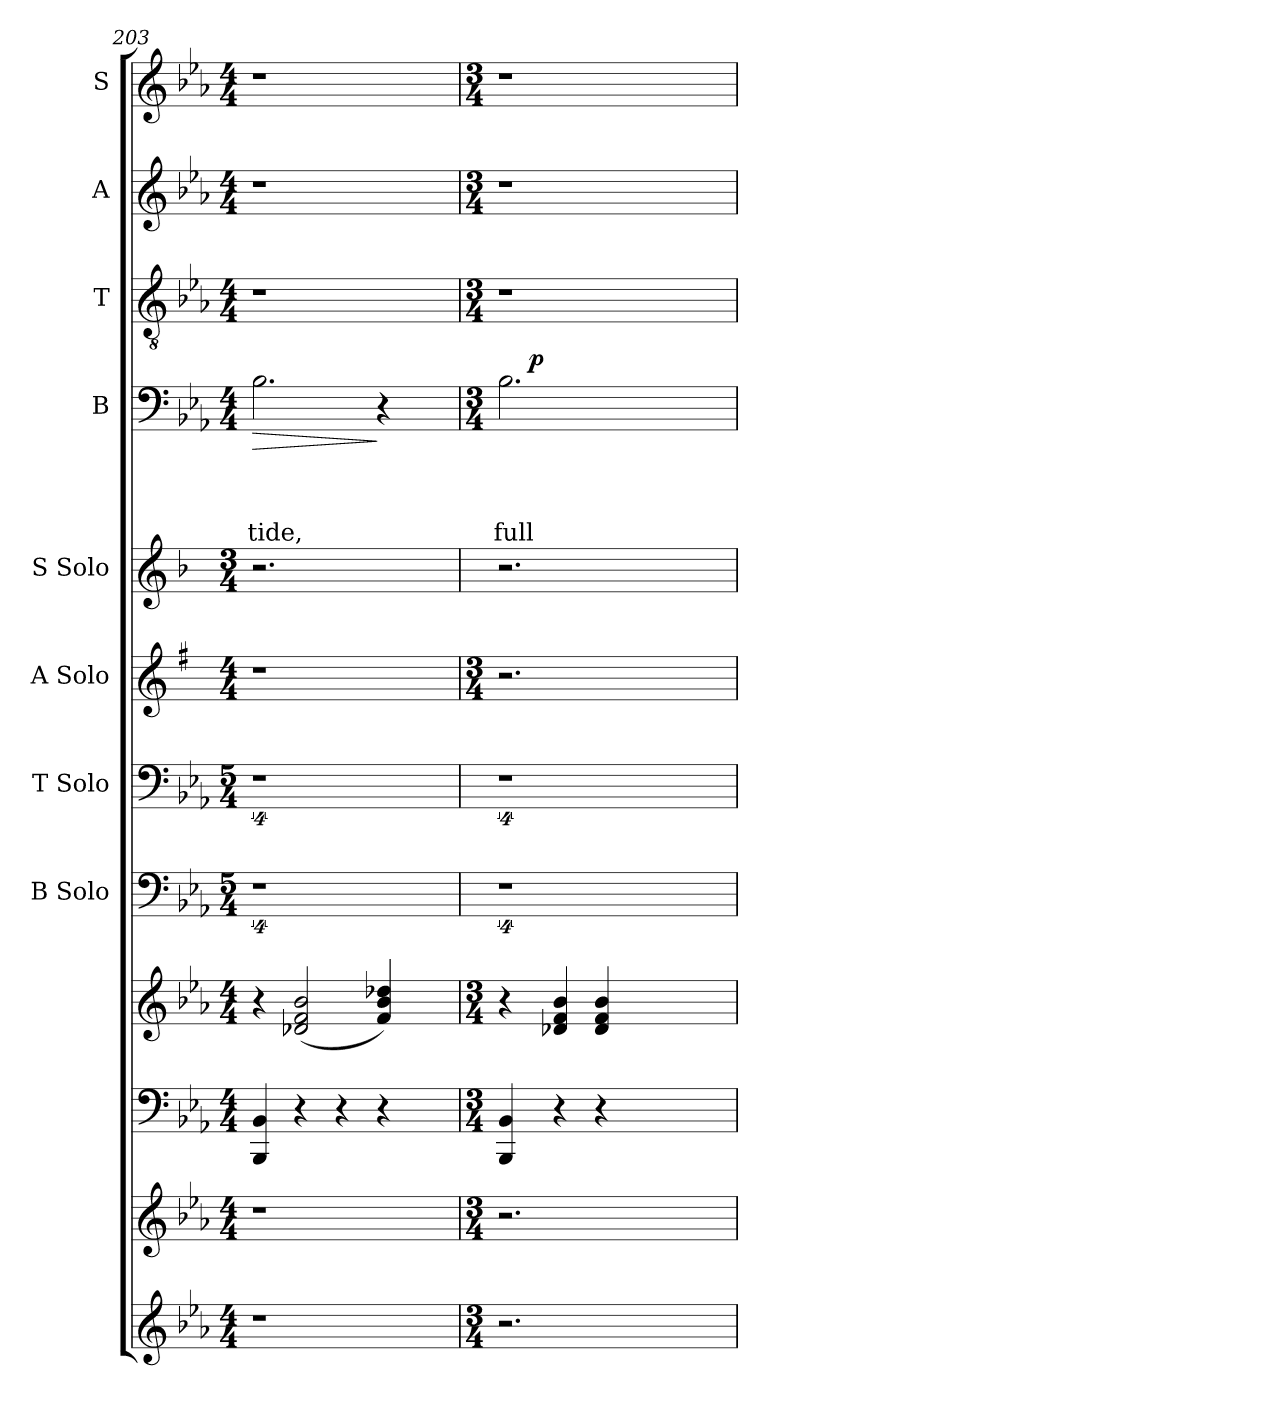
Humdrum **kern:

**kern	**kern	**kern	**kern	**kern	**kern	**kern	**kern	**kern	**text	**text	**text	**text	**dynam	**kern	**kern	**kern
*part12	*part11	*part10	*part9	*part8	*part7	*part6	*part5	*part4	*part4	*part4	*part4	*part4	*part4	*part3	*part2	*part1
*staff12	*staff11	*staff10	*staff9	*staff8	*staff7	*staff6	*staff5	*staff4	*staff4	*staff4	*staff4	*staff4	*staff4	*staff3	*staff2	*staff1
*	*	*	*	*I"B Solo	*I"T Solo	*I"A Solo	*I"S Solo	*I"B	*	*	*	*	*	*I"T	*I"A	*I"S
*clefG2	*clefG2	*clefF4	*clefG2	*clefF4	*clefF4	*clefG2	*clefG2	*clefF4	*	*	*	*	*	*clefGv2	*clefG2	*clefG2
*k[b-e-a-]	*k[b-e-a-]	*k[b-e-a-]	*k[b-e-a-]	*k[b-e-a-]	*k[b-e-a-]	*k[f#]	*k[b-]	*k[b-e-a-]	*	*	*	*	*	*k[b-e-a-]	*k[b-e-a-]	*k[b-e-a-]
*E-:	*E-:	*E-:	*E-:	*E-:	*E-:	*G:	*F:	*E-:	*	*	*	*	*	*E-:	*E-:	*E-:
*M4/4	*M4/4	*M4/4	*M4/4	*M5/4	*M5/4	*M4/4	*M3/4	*M4/4	*	*	*	*	*	*M4/4	*M4/4	*M4/4
=203	=203	=203	=203	=203	=203	=203	=203	=203	=203	=203	=203	=203	=203	=203	=203	=203
!	!	!	!	!	!	!	!	!	!	!	!	!LO:LY:b	!LO:HP:b	!	!	!
1r	1r	4BBB-/ 4BB-/	4r	4%5r	4%5r	1r	2.r	2.B-\	.	.	.	tide,	>	1r	1r	1r
.	.	4r	(<2d-X/ 2f/ 2b-/	.	.	.	.	.	.	.	.	.	.	.	.	.
.	.	4r	.	.	.	.	.	.	.	.	.	.	.	.	.	.
.	.	4r	4f/ 4b-/ 4dd-X/)	.	.	.	2ryy	4r	.	.	.	.	]	.	.	.
4ryy	4ryy	4ryy	4ryy	.	.	4ryy	.	4ryy	.	.	.	.	.	4ryy	4ryy	4ryy
=204	=204	=204	=204	=204	=204	=204	=204	=204	=204	=204	=204	=204	=204	=204	=204	=204
*M3/4	*M3/4	*M3/4	*M3/4	*	*	*M3/4	*	*M3/4	*	*	*	*	*	*M3/4	*M3/4	*M3/4
!	!	!	!	!	!	!	!	!	!	!	!	!LO:LY:b	!	!LO:N:vis=1	!LO:N:vis=1	!LO:N:vis=1
*	*	*	*	*	*	*	*	*^	*	*	*	*	*	*	*	*
2.r	2.r	4BBB-/ 4BB-/	4r	4%5r	4%5r	2.r	2.r	2.B-\	12..ryy	.	.	.	full-	.	2.r	2.r	2.r
!	!	!	!	!	!	!	!	!	!	!	!	!	!	!LO:DY:a	!	!	!
.	.	.	.	.	.	.	.	.	3%2ryy	.	.	.	.	p	.	.	.
.	.	4r	4d-X/ 4f/ 4b-/	.	.	.	.	.	.	.	.	.	.	.	.	.	.
.	.	4r	4d-/ 4f/ 4b-/	.	.	.	.	.	.	.	.	.	.	.	.	.	.
2ryy	2ryy	2ryy	2ryy	.	.	2ryy	2ryy	2ryy	.	.	.	.	.	.	2ryy	2ryy	2ryy
.	.	.	.	.	.	.	.	.	6ryy	.	.	.	.	.	.	.	.
.	.	.	.	.	.	.	.	.	48ryy	.	.	.	.	.	.	.	.
.	.	.	.	.	.	.	.	.	4ryy	.	.	.	.	.	.	.	.
*	*	*	*	*	*	*	*	*v	*v	*	*	*	*	*	*	*	*
=	=	=	=	=	=	=	=	=	=	=	=	=	=	=	=	=
*-	*-	*-	*-	*-	*-	*-	*-	*-	*-	*-	*-	*-	*-	*-	*-	*-
